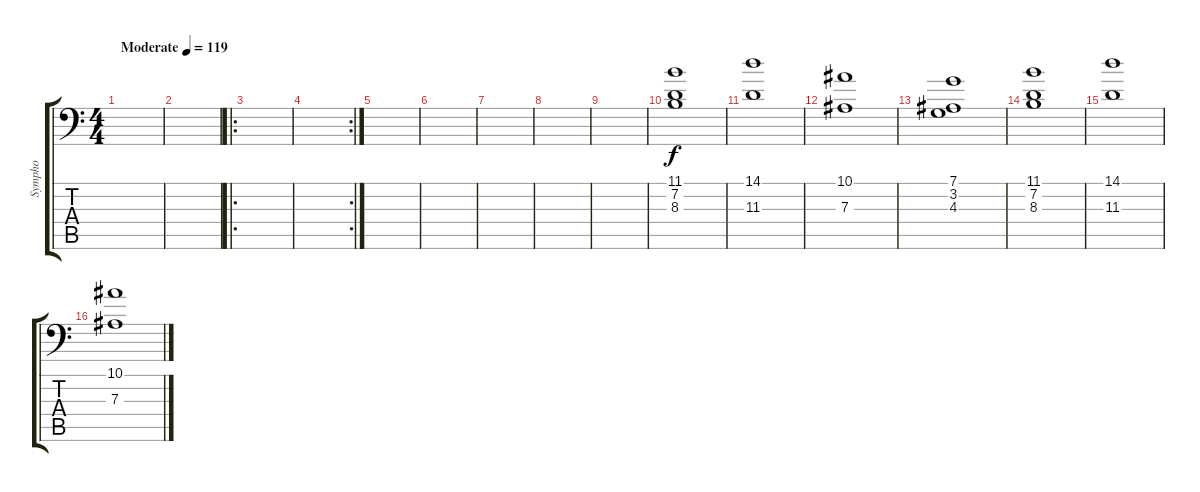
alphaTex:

\track ("Sympho" "Sympho") {instrument stringensemble1}
\staff {score tabs}
\tuning (C4 G3 Eb3 Bb2 F2 Bb1) {hide}
\ts (4 4)
\tempo (119 "Moderate")
\clef f4
\ks c
|
|
\ro
|
\rc 2
|
|
|
|
|
|
(11.1 7.2 8.3).1 |
(14.1 11.3).1 |
(10.1 7.3).1 |
(7.1 3.2 4.3).1 |
(11.1 7.2 8.3).1 |
(14.1 11.3).1 |
(10.1 7.3).1
